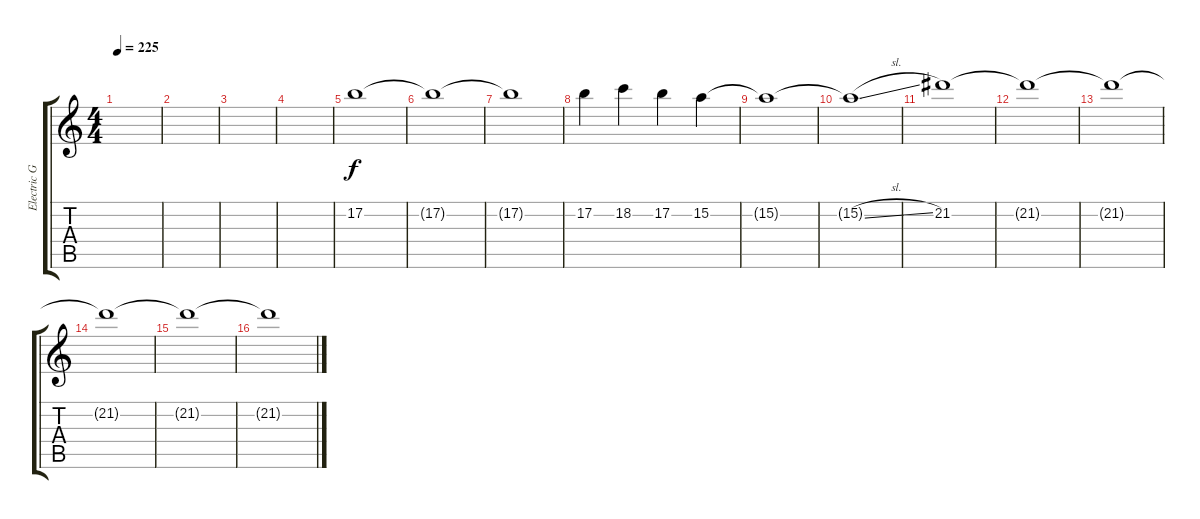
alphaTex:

\track ("Electric Guitar" "Electric G") {instrument distortionguitar}
\staff {score tabs}
\tuning (B3 Gb3 D3 A2 E2 B1) {hide}
\ts (4 4)
\tempo 225
\clef g2
\ks c
|
|
|
|
17.2.1 |
17.2{t}.1 |
17.2{t}.1 |
17.2.4 18.2.4 17.2.4 15.2.4 |
15.2{t}.1 |
15.2{sl t}.1 |
21.2.1 |
21.2{t}.1 |
21.2{t}.1 |
21.2{t}.1 |
21.2{t}.1 |
21.2{t}.1
